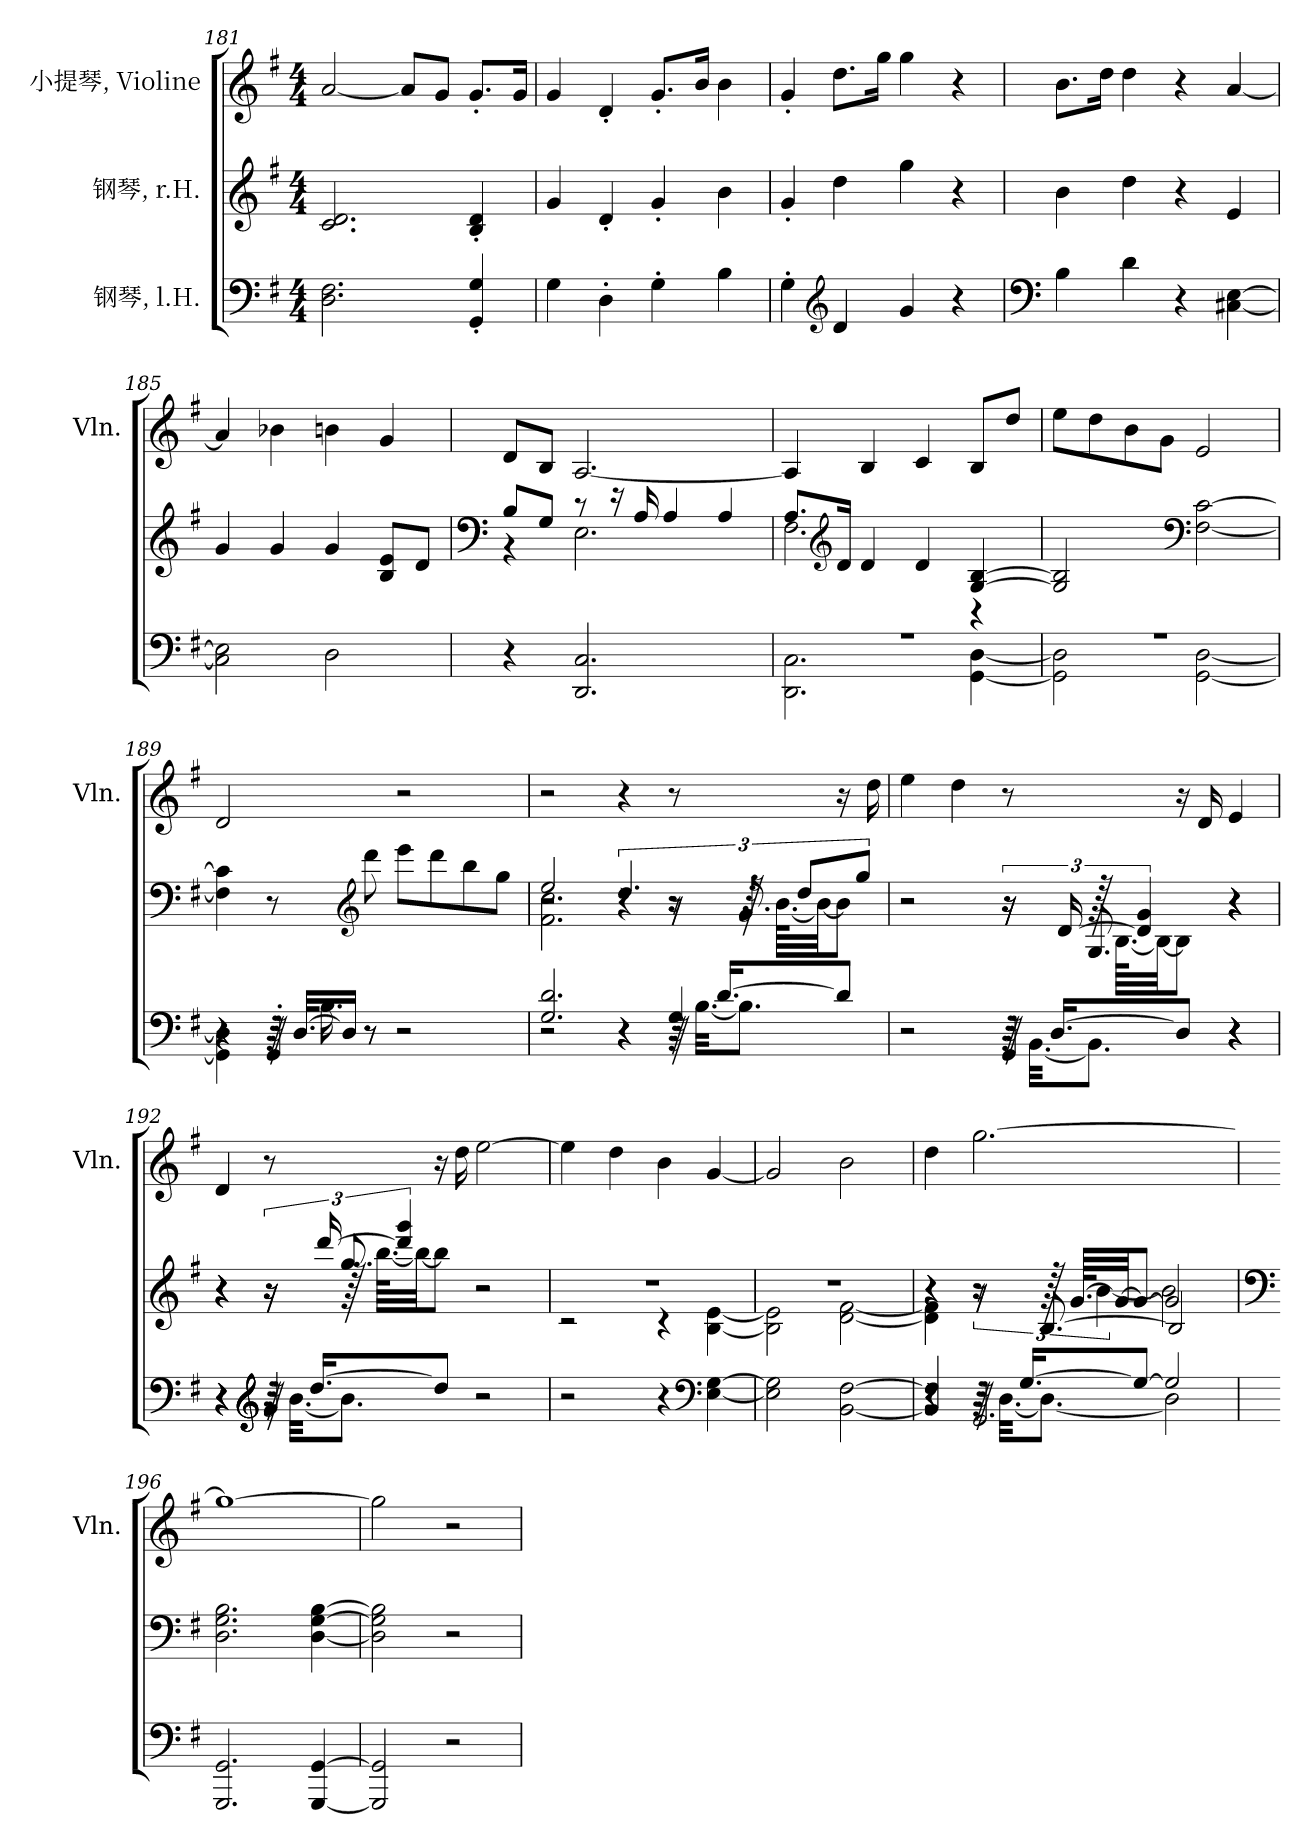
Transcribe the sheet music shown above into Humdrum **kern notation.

**kern	**kern	**kern
*part3	*part2	*part1
*staff3	*staff2	*staff1
*I"钢琴, l.H.	*I"钢琴, r.H.	*I"小提琴, Violine
*	*	*I'Vln.
*clefF4	*clefG2	*clefG2
*k[f#]	*k[f#]	*k[f#]
*M4/4	*M4/4	*M4/4
=181	=181	=181
2.D\ 2.F#\	2.c/ 2.d/	[2a/
.	.	8a/L]
.	.	8g/J
4GG/' 4G/'	4B/' 4d/'	8.g'/L
.	.	16g/Jk
=182	=182	=182
4G\	4g/	4g/
4D'\	4d'/	4d'/
4G'\	4g'/	8.g'/L
.	.	16b/Jk
4B\	4b\	4b\
!!LO:PB:g=z
=183	=183	=183
4G'\	4g'/	4g'/
*clefG2	*	*
4d/	4dd\	8.dd\L
.	.	16gg\Jk
4g/	4gg\	4gg\
4r	4r	4r
=184	=184	=184
*clefF4	*	*
4B\	4b\	8.b\L
.	.	16dd\Jk
4d\	4dd\	4dd\
4r	4r	4r
[4C#X\ [4E\	4e/	[4a/
=185	=185	=185
2C#\] 2E\]	4g/	4a/]
.	4g/	4b-X\
2D\	4g/	4bn\
.	8B/ 8e/L	4g/
.	8d/J	.
=186	=186	=186
*	*clefF4	*
*	*^	*
4r	8B/L	4r	8d/L
.	8G/J	.	8B/J
*	*	*	*MM127
2.DD/ 2.C/	8r	2.E\	[2.A/
.	16r	.	.
.	16A/	.	.
.	4A/	.	.
.	4A/	.	.
=187	=187	=187	=187
*	*	*	*MM117
*^	*	*	*
1r	2.DD\ 2.C\	8.A/L	2.F#\	4A/]
*	*	*clefG2	*	*
.	.	16d/Jk	.	.
*	*	*	*	*MM113
.	.	4d/	.	4B/
*	*	*	*	*MM109
.	.	4d/	.	4c/
*	*	*	*	*MM105
.	[4GG\ [4D\	[4G/ [4B/	4r	8B/L
.	.	.	.	8dd/J
*	*	*v	*v	*
!!LO:LB:g=z
=188	=188	=188	=188
1r	2GG\] 2D\]	2G/] 2B/]	8ee\L
.	.	.	8dd\
.	.	.	8b\
.	.	.	8g\J
*	*	*clefF4	*
.	[2GG\ [2D\	[2F#\ [2c\	2e/
=189	=189	=189	=189
*	*^	*	*
4r	4GG\] 4D\]	4r	4F#\] 4c\]	2d/
64r	32r	4GG'/	8r	.
[32.D/KLL	.	.	.	.
.	16.B\	.	.	.
16D/JJ]	.	.	.	.
*	*	*	*clefG2	*
8r	8r	.	8ddd\	.
2r	2r	2r	8eee\L	2r
.	.	.	8ddd\	.
.	.	.	8bb\	.
.	.	.	8gg\J	.
=190	=190	=190	=190	=190
*	*	*	*^	*
*	*	*	*	*^	*
2.G/ 2.d/	2r	2r	2ee/	2.f#\ 2.cc\	2r	2r
.	4r	4r	6.dd/	.	4r	4r
32r	64r	4G/	12r	16r	16r	8r
.	[32.B\KKL	.	.	.	.	.
[16.d/KL	.	.	.	.	.	.
.	8.B\J]	.	.	128r	8.g/	.
.	.	.	.	[64.b\KLLL	.	.
.	.	.	12dd/L	.	.	.
.	.	.	.	32b\JJ_	.	.
8d/J]	.	.	.	8b\J]	.	16r
.	.	.	12gg/J	.	.	.
.	.	.	.	.	.	16dd\
!!LO:LB:g=z
=191	=191	=191	=191	=191	=191	=191
2r	2r	2r	2r	2r	2r	4ee\
.	.	.	.	.	.	4dd\
32r	64r	4GG/	24r	16r	16r	8r
.	[32.BB\KKL	.	.	.	.	.
[16.D/KL	.	.	.	.	.	.
.	.	.	[24d/	.	.	.
.	8.BB\J]	.	.	128r	8.G/	.
.	.	.	.	[64.B\KLLL	.	.
.	.	.	6d/] 6g/	.	.	.
.	.	.	.	32B\JJ_	.	.
8D/J]	.	.	.	8B\J]	.	16r
.	.	.	.	.	.	16d/
4r	4r	4r	4r	4r	4r	4e/
=192	=192	=192	=192	=192	=192	=192
4r	4r	4r	4r	4r	4r	4d/
*clefG2	*	*	*	*	*	*
32r	64r	4g/	24r	16r	16r	8r
.	[32.b\KKL	.	.	.	.	.
[16.dd/KL	.	.	.	.	.	.
.	.	.	[24ddd/	.	.	.
.	8.b\J]	.	.	128r	8.gg/	.
.	.	.	.	[64.bb\KLLL	.	.
.	.	.	6ddd/] 6ggg/	.	.	.
.	.	.	.	32bb\JJ_	.	.
8dd/J]	.	.	.	8bb\J]	.	16r
.	.	.	.	.	.	16dd\
2r	2r	2r	2r	2r	2r	[2ee\
*v	*v	*v	*	*	*	*
*	*	*v	*v	*
=193	=193	=193	=193
2r	1r	2r	4ee\]
.	.	.	4dd\
4r	.	4r	4b\
*clefF4	*	*	*
*	*	*	*MM103
[4E\ [4G\	.	[4B\ [4e\	[4g/
!!LO:LB:g=z
=194	=194	=194	=194
2E\] 2G\]	1r	2B\] 2e\]	2g/]
*	*	*	*MM100
[2BB\ [2F#\	.	[2d\ [2f#\	2b\
=195	=195	=195	=195
*^	*	*^	*
*	*^	*	*	*	*
4BB/] 4F#/]	4r	4r	4r	4d\] 4f#\]	4r	4dd\
*	*	*	*	*	*	*MM97
32r	64r	2.GG/	16r	12r	16r	[2.gg\
.	[32.D\KKL	.	.	.	.	.
[16.G/KL	.	.	.	.	.	.
.	8.D\J_	.	128r	.	[8.B/	.
.	.	.	[64.g/KLLL	.	.	.
.	.	.	.	[6b\	.	.
.	.	.	32g/JJ_	.	.	.
8G/J_	.	.	8g/J_	.	.	.
2G/]	2D\]	.	2g/]	2b\]	2B/]	.
*v	*v	*v	*	*	*	*
*	*v	*v	*v	*
=196	=196	=196
*	*clefF4	*
*	*	*MM94
2.GGG/ 2.GG/	2.D\ 2.G\ 2.B\	1gg_
[4GGG/ [4GG/	[4D\ [4G\ [4B\	.
=197	=197	=197
2GGG/] 2GG/]	2D\] 2G\] 2B\]	2gg\]
2r	2r	2r
=	=	=
*-	*-	*-
